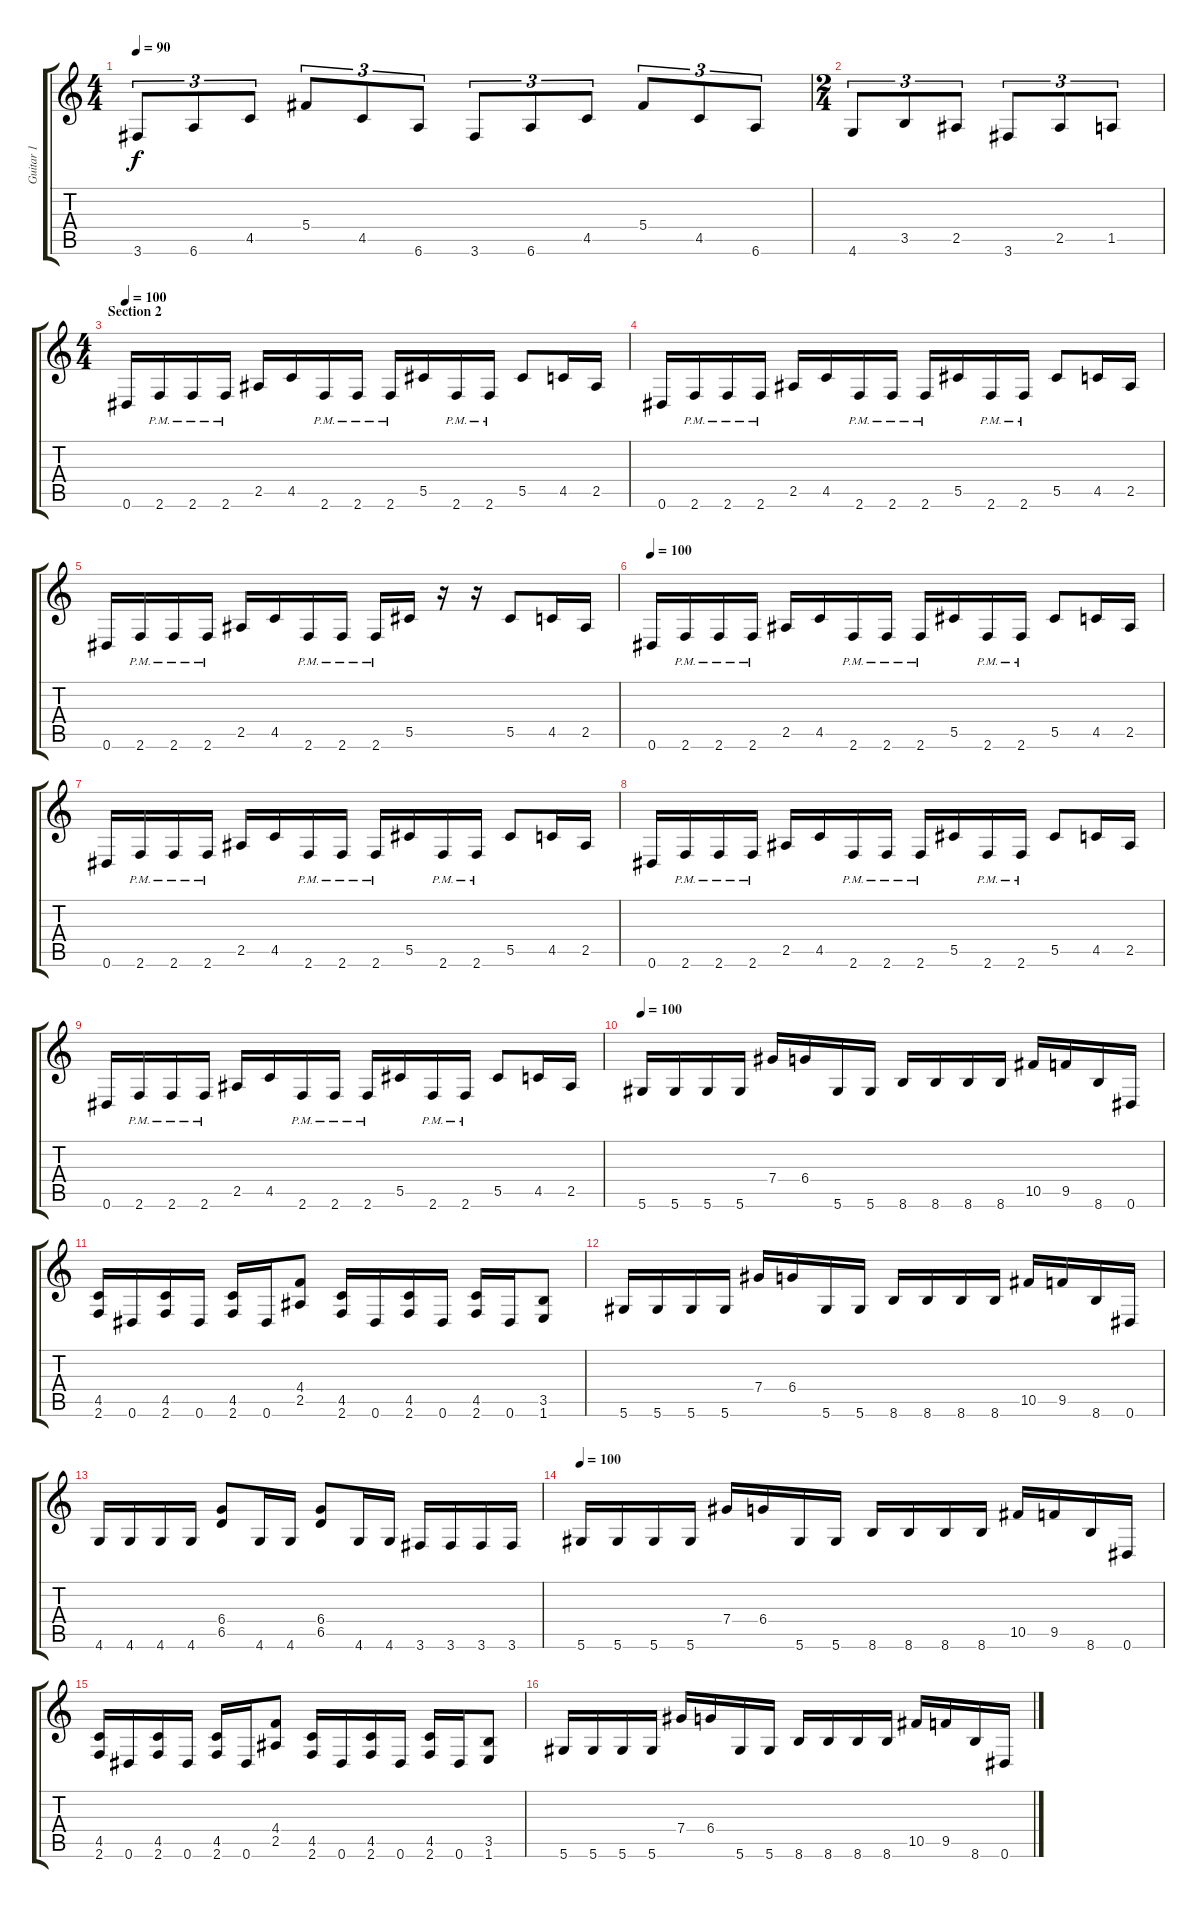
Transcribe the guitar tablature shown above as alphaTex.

\track ("Guitar 1" "Guitar 1") {instrument overdrivenguitar}
\staff {score tabs}
\tuning (Eb4 Bb3 Gb3 Db3 Ab2 Eb2) {hide}
\ts (4 4)
\tempo 90
\clef g2
\ks c
3.6.8{tu (3 2) dy f} 6.6.8{tu (3 2)} 4.5.8{tu (3 2)} 5.4.8{tu (3 2)} 4.5.8{tu (3 2)} 6.6.8{tu (3 2)} 3.6.8{tu (3 2)} 6.6.8{tu (3 2)} 4.5.8{tu (3 2)} 5.4.8{tu (3 2)} 4.5.8{tu (3 2)} 6.6.8{tu (3 2)} |
\ts (2 4)
4.6.8{tu (3 2)} 3.5.8{tu (3 2)} 2.5.8{tu (3 2)} 3.6.8{tu (3 2)} 2.5.8{tu (3 2)} 1.5.8{tu (3 2)} |
\ts (4 4)
\section ("" "Section 2")
\tempo 100
0.6.16 2.6{pm}.16 2.6{pm}.16 2.6{pm}.16 2.5.16 4.5.16 2.6{pm}.16 2.6{pm}.16 2.6{pm}.16 5.5.16 2.6{pm}.16 2.6{pm}.16 5.5.8 4.5.16 2.5.16 |
0.6.16 2.6{pm}.16 2.6{pm}.16 2.6{pm}.16 2.5.16 4.5.16 2.6{pm}.16 2.6{pm}.16 2.6{pm}.16 5.5.16 2.6{pm}.16 2.6{pm}.16 5.5.8 4.5.16 2.5.16 |
0.6.16 2.6{pm}.16 2.6{pm}.16 2.6{pm}.16 2.5.16 4.5.16 2.6{pm}.16 2.6{pm}.16 2.6{pm}.16 5.5.16 r.16 r.16 5.5.8 4.5.16 2.5.16 |
\tempo 100
0.6.16 2.6{pm}.16 2.6{pm}.16 2.6{pm}.16 2.5.16 4.5.16 2.6{pm}.16 2.6{pm}.16 2.6{pm}.16 5.5.16 2.6{pm}.16 2.6{pm}.16 5.5.8 4.5.16 2.5.16 |
0.6.16 2.6{pm}.16 2.6{pm}.16 2.6{pm}.16 2.5.16 4.5.16 2.6{pm}.16 2.6{pm}.16 2.6{pm}.16 5.5.16 2.6{pm}.16 2.6{pm}.16 5.5.8 4.5.16 2.5.16 |
0.6.16 2.6{pm}.16 2.6{pm}.16 2.6{pm}.16 2.5.16 4.5.16 2.6{pm}.16 2.6{pm}.16 2.6{pm}.16 5.5.16 2.6{pm}.16 2.6{pm}.16 5.5.8 4.5.16 2.5.16 |
0.6.16 2.6{pm}.16 2.6{pm}.16 2.6{pm}.16 2.5.16 4.5.16 2.6{pm}.16 2.6{pm}.16 2.6{pm}.16 5.5.16 2.6{pm}.16 2.6{pm}.16 5.5.8 4.5.16 2.5.16 |
\tempo 100
5.6.16 5.6.16 5.6.16 5.6.16 7.4.16 6.4.16 5.6.16 5.6.16 8.6.16 8.6.16 8.6.16 8.6.16 10.5.16 9.5.16 8.6.16 0.6.16 |
(4.5 2.6).16 0.6.16 (4.5 2.6).16 0.6.16 (4.5 2.6).16 0.6.16 (4.4 2.5).8 (4.5 2.6).16 0.6.16 (4.5 2.6).16 0.6.16 (4.5 2.6).16 0.6.16 (3.5 1.6).8 |
5.6.16 5.6.16 5.6.16 5.6.16 7.4.16 6.4.16 5.6.16 5.6.16 8.6.16 8.6.16 8.6.16 8.6.16 10.5.16 9.5.16 8.6.16 0.6.16 |
4.6.16 4.6.16 4.6.16 4.6.16 (6.4 6.5).8 4.6.16 4.6.16 (6.4 6.5).8 4.6.16 4.6.16 3.6.16 3.6.16 3.6.16 3.6.16 |
\tempo 100
5.6.16 5.6.16 5.6.16 5.6.16 7.4.16 6.4.16 5.6.16 5.6.16 8.6.16 8.6.16 8.6.16 8.6.16 10.5.16 9.5.16 8.6.16 0.6.16 |
(4.5 2.6).16 0.6.16 (4.5 2.6).16 0.6.16 (4.5 2.6).16 0.6.16 (4.4 2.5).8 (4.5 2.6).16 0.6.16 (4.5 2.6).16 0.6.16 (4.5 2.6).16 0.6.16 (3.5 1.6).8 |
5.6.16 5.6.16 5.6.16 5.6.16 7.4.16 6.4.16 5.6.16 5.6.16 8.6.16 8.6.16 8.6.16 8.6.16 10.5.16 9.5.16 8.6.16 0.6.16
